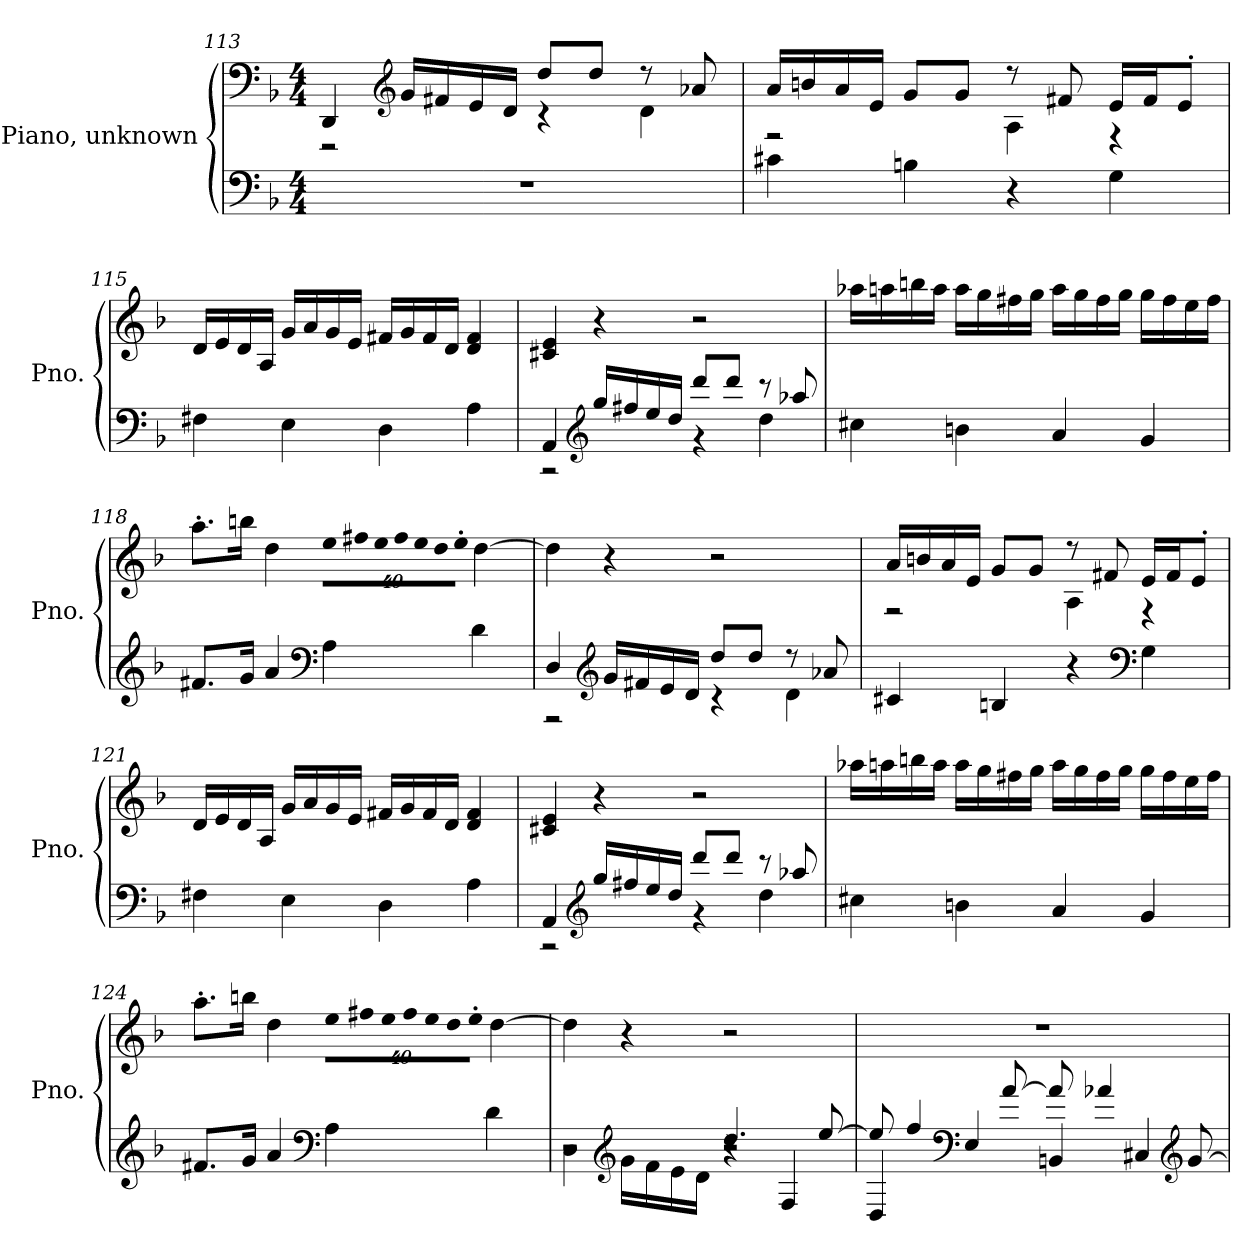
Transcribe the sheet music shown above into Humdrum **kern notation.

**kern	**kern
*part1	*part1
*staff2	*staff1
*I"Piano, unknown	*
*I'Pno.	*
!!LO:LB:g=z
*clefF4	*clefF4
*k[b-]	*k[b-]
*M4/4	*M4/4
=113	=113
*	*^
1r	4DD/	2r
*	*clefG2	*
.	16g/LL	.
.	16f#X/	.
.	16e/	.
.	16d/JJ	.
.	8dd/L	4r
.	8dd/J	.
.	8r	4d\
.	8a-X/	.
=114	=114	=114
4c#X\	16a/LL	2r
.	16bn/	.
.	16a/	.
.	16e/JJ	.
4Bn\	8g/L	.
.	8g/J	.
4r	8r	4A\
.	8f#X/	.
4G\	16e/LL	4r
.	16f#/J	.
.	8e'/J	.
*	*v	*v
=115	=115
4F#X\	16d/LL
.	16e/
.	16d/
.	16A/JJ
4E\	16g/LL
.	16a/
.	16g/
.	16e/JJ
4D\	16f#X/LL
.	16g/
.	16f#/
.	16d/JJ
4A\	4d/ 4f#/
!!LO:PB:g=z
=116	=116
*^	*
4AA/	2r	4c#X/ 4e/
*clefG2	*	*
16gg/LL	.	4r
16ff#X/	.	.
16ee/	.	.
16dd/JJ	.	.
8ddd/L	4r	2r
8ddd/J	.	.
8r	4dd\	.
8aa-X/	.	.
*v	*v	*
=117	=117
4cc#X\	16aa-X\LL
.	16aan\
.	16bbn\
.	16aa\JJ
4bn\	16aa\LL
.	16gg\
.	16ff#X\
.	16gg\JJ
4a/	16aa\LL
.	16gg\
.	16ff#\
.	16gg\JJ
4g/	16gg\LL
.	16ff#\
.	16ee\
.	16ff#\JJ
!!LO:LB:g=z
=118	=118
8.f#X/L	8.aa'\L
16g/Jk	16bbn\Jk
4a/	4dd\
*clefF4	*
*	*Xbrackettup
!	!LO:N:vis=32
4A\	640%23ee\LLL
!	!LO:N:vis=32
.	640%23ff#X\
!	!LO:N:vis=32
.	640%23ee\
!	!LO:N:vis=32
.	640%23ff#\
!	!LO:N:vis=32
.	640%23ee\
!	!LO:N:vis=32
.	640%23dd\
!	!LO:N:vis=32
.	640%23ee'\JJJ
4d\	.
.	[4dd\
640ryy	.
=119	=119
*^	*
4D/	2r	4dd\]
*clefG2	*	*
16g/LL	.	4r
16f#X/	.	.
16e/	.	.
16d/JJ	.	.
8dd/L	4r	2r
8dd/J	.	.
8r	4d\	.
8a-X/	.	.
*v	*v	*
=120	=120
*	*^
4c#X/	16a/LL	2r
.	16bn/	.
.	16a/	.
.	16e/JJ	.
4Bn/	8g/L	.
.	8g/J	.
4r	8r	4A\
.	8f#X/	.
*clefF4	*	*
4G\	16e/LL	4r
.	16f#/J	.
.	8e'/J	.
*	*v	*v
!!LO:LB:g=z
=121	=121
4F#X\	16d/LL
.	16e/
.	16d/
.	16A/JJ
4E\	16g/LL
.	16a/
.	16g/
.	16e/JJ
4D\	16f#X/LL
.	16g/
.	16f#/
.	16d/JJ
4A\	4d/ 4f#/
=122	=122
*^	*
4AA/	2r	4c#X/ 4e/
*clefG2	*	*
16gg/LL	.	4r
16ff#X/	.	.
16ee/	.	.
16dd/JJ	.	.
8ddd/L	4r	2r
8ddd/J	.	.
8r	4dd\	.
8aa-X/	.	.
*v	*v	*
!!LO:LB:g=z
=123	=123
4cc#X\	16aa-X\LL
.	16aan\
.	16bbn\
.	16aa\JJ
4bn\	16aa\LL
.	16gg\
.	16ff#X\
.	16gg\JJ
4a/	16aa\LL
.	16gg\
.	16ff#\
.	16gg\JJ
4g/	16gg\LL
.	16ff#\
.	16ee\
.	16ff#\JJ
=124	=124
8.f#X/L	8.aa'\L
16g/Jk	16bbn\Jk
4a/	4dd\
*clefF4	*
!	!LO:N:vis=32
4A\	640%23ee\LLL
!	!LO:N:vis=32
.	640%23ff#X\
!	!LO:N:vis=32
.	640%23ee\
!	!LO:N:vis=32
.	640%23ff#\
!	!LO:N:vis=32
.	640%23ee\
!	!LO:N:vis=32
.	640%23dd\
!	!LO:N:vis=32
.	640%23ee'\JJJ
4d\	.
.	[4dd\
640ryy	.
=125	=125
*^	*
*	*^	*
2r	4D\	2r	4dd\]
*clefG2	*	*	*
.	16g\LL	.	4r
.	16f\	.	.
.	16e\	.	.
.	16d\JJ	.	.
4.dd/	2r	4r	2r
.	.	4F/	.
[8ee/	.	.	.
*	*v	*v	*
!!LO:LB:g=z
=126	=126	=126
8ee/]	4D/	1r
4ff/	.	.
*clefF4	*	*
.	4E/	.
[8a/	.	.
8a/]	4BBn/	.
4a-X/	.	.
.	4C#X/	.
*clefG2	*	*
[8g/	.	.
*v	*v	*
=	=
*-	*-
